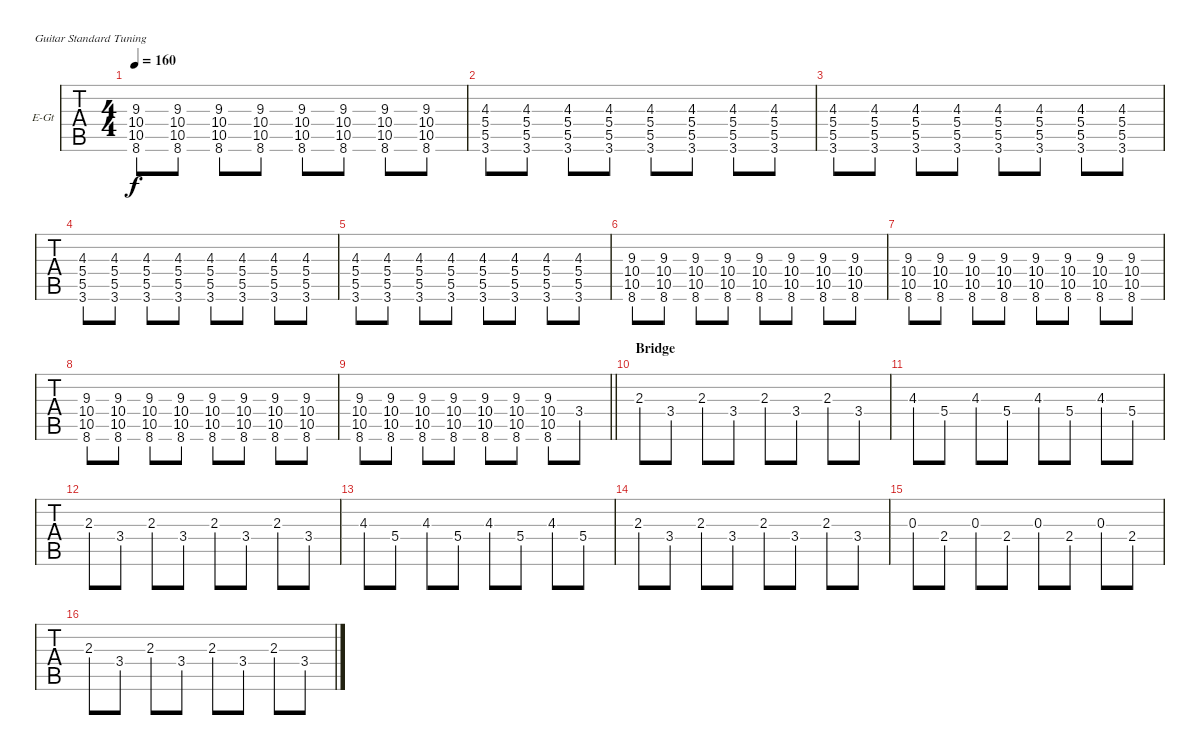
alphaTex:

\bracketExtendMode groupsimilarinstruments
\firstSystemTrackNameOrientation horizontal
\otherSystemsTrackNameOrientation horizontal
\track ("Nick" "E-Gt") {instrument overdrivenguitar}
\staff {tabs}
\tuning (E4 B3 G3 D3 A2 E2)
\ts (4 4)
\tempo 160
\clef g2
\ks c
(9.3 10.4 10.5 8.6).8{dy f} (9.3 10.4 10.5 8.6).8 (9.3 10.4 10.5 8.6).8 (9.3 10.4 10.5 8.6).8 (9.3 10.4 10.5 8.6).8 (9.3 10.4 10.5 8.6).8 (9.3 10.4 10.5 8.6).8 (9.3 10.4 10.5 8.6).8 |
(4.3 5.4 5.5 3.6).8 (4.3 5.4 5.5 3.6).8 (4.3 5.4 5.5 3.6).8 (4.3 5.4 5.5 3.6).8 (4.3 5.4 5.5 3.6).8 (4.3 5.4 5.5 3.6).8 (4.3 5.4 5.5 3.6).8 (4.3 5.4 5.5 3.6).8 |
(4.3 5.4 5.5 3.6).8 (4.3 5.4 5.5 3.6).8 (4.3 5.4 5.5 3.6).8 (4.3 5.4 5.5 3.6).8 (4.3 5.4 5.5 3.6).8 (4.3 5.4 5.5 3.6).8 (4.3 5.4 5.5 3.6).8 (4.3 5.4 5.5 3.6).8 |
(4.3 5.4 5.5 3.6).8 (4.3 5.4 5.5 3.6).8 (4.3 5.4 5.5 3.6).8 (4.3 5.4 5.5 3.6).8 (4.3 5.4 5.5 3.6).8 (4.3 5.4 5.5 3.6).8 (4.3 5.4 5.5 3.6).8 (4.3 5.4 5.5 3.6).8 |
(4.3 5.4 5.5 3.6).8 (4.3 5.4 5.5 3.6).8 (4.3 5.4 5.5 3.6).8 (4.3 5.4 5.5 3.6).8 (4.3 5.4 5.5 3.6).8 (4.3 5.4 5.5 3.6).8 (4.3 5.4 5.5 3.6).8 (4.3 5.4 5.5 3.6).8 |
(9.3 10.4 10.5 8.6).8 (9.3 10.4 10.5 8.6).8 (9.3 10.4 10.5 8.6).8 (9.3 10.4 10.5 8.6).8 (9.3 10.4 10.5 8.6).8 (9.3 10.4 10.5 8.6).8 (9.3 10.4 10.5 8.6).8 (9.3 10.4 10.5 8.6).8 |
(9.3 10.4 10.5 8.6).8 (9.3 10.4 10.5 8.6).8 (9.3 10.4 10.5 8.6).8 (9.3 10.4 10.5 8.6).8 (9.3 10.4 10.5 8.6).8 (9.3 10.4 10.5 8.6).8 (9.3 10.4 10.5 8.6).8 (9.3 10.4 10.5 8.6).8 |
(9.3 10.4 10.5 8.6).8 (9.3 10.4 10.5 8.6).8 (9.3 10.4 10.5 8.6).8 (9.3 10.4 10.5 8.6).8 (9.3 10.4 10.5 8.6).8 (9.3 10.4 10.5 8.6).8 (9.3 10.4 10.5 8.6).8 (9.3 10.4 10.5 8.6).8 |
\barLineRight lightlight
(9.3 10.4 10.5 8.6).8 (9.3 10.4 10.5 8.6).8 (9.3 10.4 10.5 8.6).8 (9.3 10.4 10.5 8.6).8 (9.3 10.4 10.5 8.6).8 (9.3 10.4 10.5 8.6).8 (9.3 10.4 10.5 8.6).8 3.4.8 |
\section ("" "Bridge")
2.3.8 3.4.8 2.3.8 3.4.8 2.3.8 3.4.8 2.3.8 3.4.8 |
4.3.8 5.4.8 4.3.8 5.4.8 4.3.8 5.4.8 4.3.8 5.4.8 |
2.3.8 3.4.8 2.3.8 3.4.8 2.3.8 3.4.8 2.3.8 3.4.8 |
4.3.8 5.4.8 4.3.8 5.4.8 4.3.8 5.4.8 4.3.8 5.4.8 |
2.3.8 3.4.8 2.3.8 3.4.8 2.3.8 3.4.8 2.3.8 3.4.8 |
0.3.8 2.4.8 0.3.8 2.4.8 0.3.8 2.4.8 0.3.8 2.4.8 |
2.3.8 3.4.8 2.3.8 3.4.8 2.3.8 3.4.8 2.3.8 3.4.8
